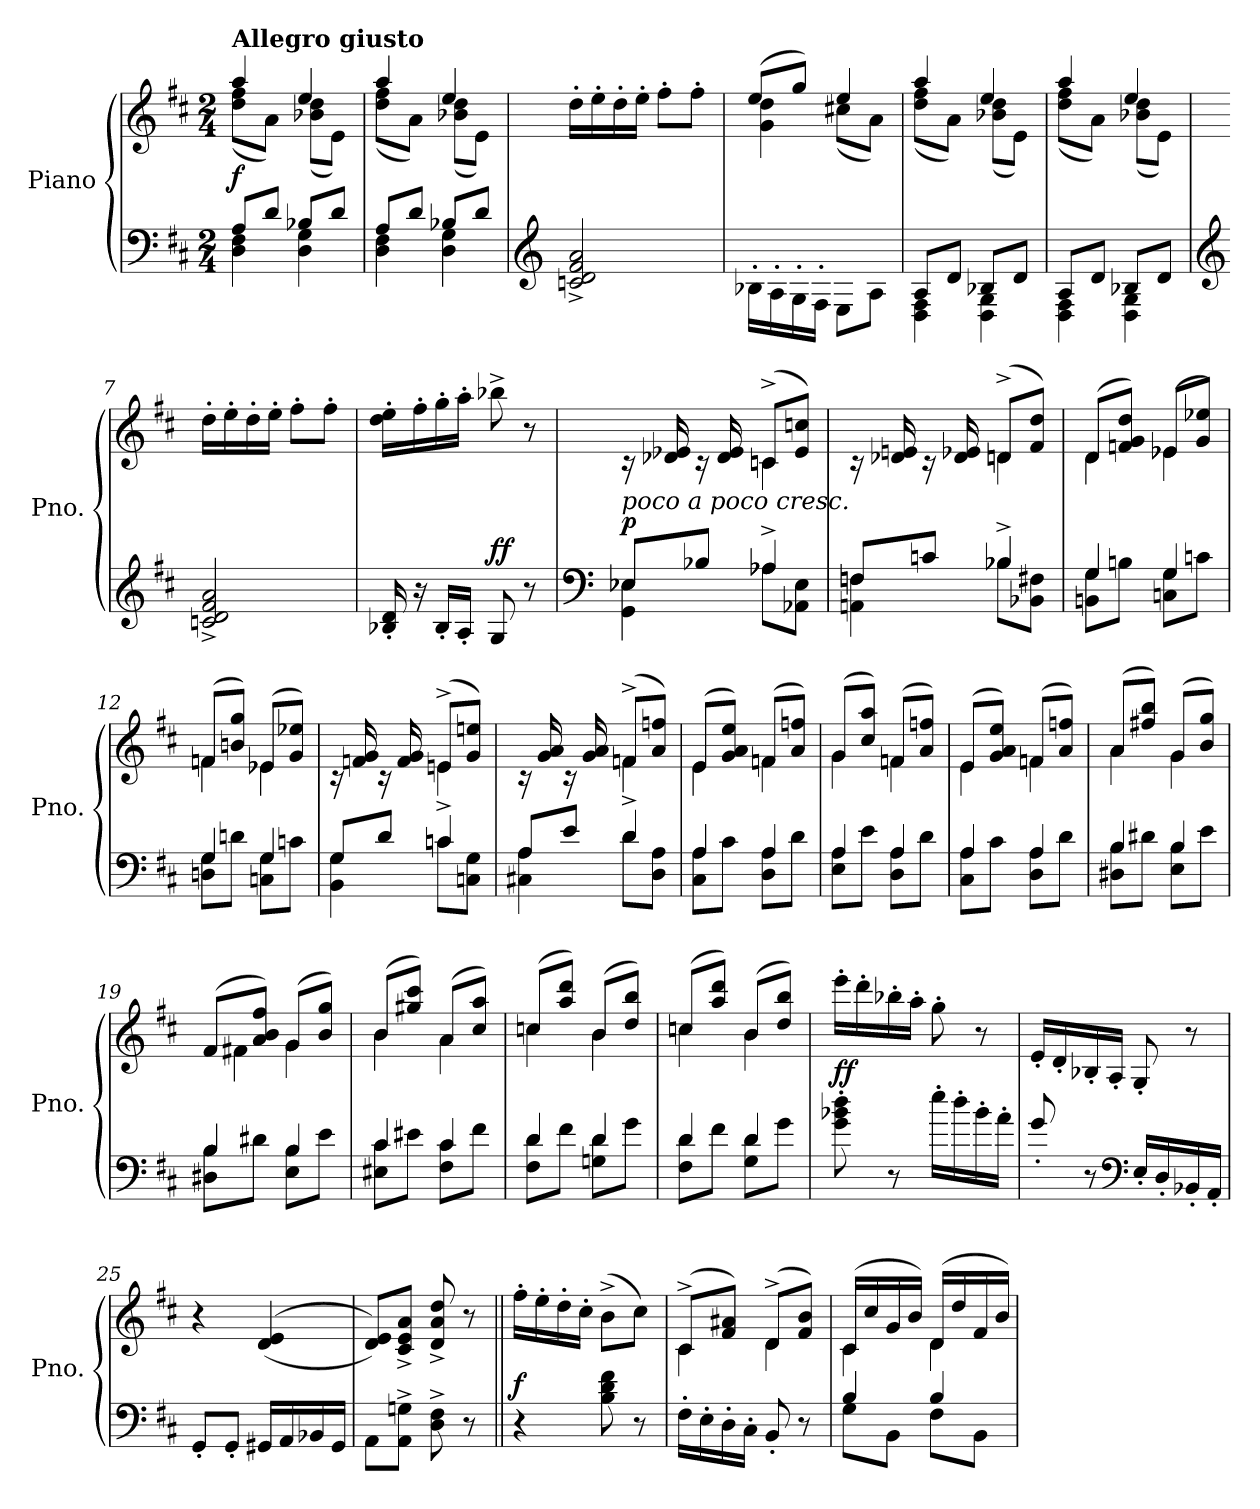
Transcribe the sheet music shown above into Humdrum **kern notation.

**kern	**kern	**dynam
*part1	*part1	*part1
*staff2	*staff1	*staff1/2
*I"Piano	*	*
*I'Pno.	*	*
*clefF4	*clefG2	*
*k[f#c#]	*k[f#c#]	*
*M2/4	*M2/4	*
=1	=1	=1
*^	*^	*
!	!	!LO:TX:a:B:t=Allegro giusto	!	!
!	!	!	!	!LO:DY:a=2
8A/L	4D\ 4F#\	4aa/	(>8dd\ 8ff#\L	f
8d/J	.	.	8a\J)	.
8B-X/L	4D\ 4G\	4ee/	(>8b-X\ 8dd\L	.
8d/J	.	.	8e\J)	.
=2	=2	=2	=2	=2
8A/L	4D\ 4F#\	4aa/	(>8dd\ 8ff#\L	.
8d/J	.	.	8a\J)	.
8B-X/L	4D\ 4G\	4ee/	(>8b-X\ 8dd\L	.
8d/J	.	.	8e\J)	.
*v	*v	*	*	*
*	*v	*v	*
=3	=3	=3
*clefG2	*	*
2cn/^ 2d/^ 2f#/^ 2a/^	16dd'\LL	.
.	16ee'\	.
.	16dd'\	.
.	16ee'\JJ	.
.	8ff#'\L	.
.	8ff#'\J	.
=4	=4	=4
*	*^	*
16B-X'\LL	(>8ee/L	4g\ 4dd\	.
16A'\	.	.	.
16G'\	8gg/J)	.	.
16F#'\JJ	.	.	.
8E\L	4ee/	(<8cc#X\L	.
8A\J	.	8a\J)	.
=5	=5	=5	=5
*^	*	*	*
8A/L	4D\ 4F#\	4aa/	(>8dd\ 8ff#\L	.
8d/J	.	.	8a\J)	.
8B-X/L	4D\ 4G\	4ee/	(>8b-X\ 8dd\L	.
8d/J	.	.	8e\J)	.
=6	=6	=6	=6	=6
8A/L	4D\ 4F#\	4aa/	(>8dd\ 8ff#\L	.
8d/J	.	.	8a\J)	.
8B-X/L	4D\ 4G\	4ee/	(>8b-X\ 8dd\L	.
8d/J	.	.	8e\J)	.
*v	*v	*	*	*
*	*v	*v	*
=7	=7	=7
*clefG2	*	*
2cn/^ 2d/^ 2f#/^ 2a/^	16dd'\LL	.
.	16ee'\	.
.	16dd'\	.
.	16ee'\JJ	.
.	8ff#'\L	.
.	8ff#'\J	.
!!LO:LB:g=z
=8	=8	=8
16B-X/' 16d/'	16dd\' 16ee\'LL	.
16r	16ff#'\	.
16B-'/LL	16gg'\	.
16A'/JJ	16aa'\JJ	.
!	!	!LO:DY:a=2
8G/	8bb-X^\	ff
8r	8r	.
=9	=9	=9
*clefF4	*	*
*^	*^	*
!LO:TX:a:i:t=poco a poco cresc.	!	!	!	!
!	!	!	!	!LO:DY:a=2
8E-X/L	4GG\ 4E-X\	16rc	4ryy	p
.	.	16d-X/ 16e-X/	.	.
8B-X/J	.	16rc	.	.
.	.	16d-/ 16e-/	.	.
4A-X^/	8A-X\L	(<8cn^/L	4cn\	.
.	8AA-X\ 8E-\J	8e-/ 8ccn/J)	.	.
=10	=10	=10	=10	=10
8Fn/L	4AAn\ 4Fn\	16rc	4ryy	.
.	.	16d-X/ 16en/	.	.
8cn/J	.	16rc	.	.
.	.	16d-/ 16e-X/	.	.
4B-X^/	8B-X\L	(>8dn^/L	4dn\	.
.	8BB-X\ 8F#X\J	8f#/ 8dd/J)	.	.
=11	=11	=11	=11	=11
4G/	8BBn\ 8G\L	(>8d/L	4d\	.
.	8Bn\J	8fn/ 8g/ 8dd/J)	.	.
4G/	8Cn\ 8G\L	(>8e-X/L	4e-X\	.
.	8cn\J	8g/ 8ee-X/J)	.	.
=12	=12	=12	=12	=12
4G/	8Dn\ 8G\L	(>8fn/L	4fn\	.
.	8dn\J	8bn/ 8gg/J)	.	.
4G/	8Cn\ 8G\L	(>8e-X/L	4e-X\	.
.	8cn\J	8g/ 8ee-X/J)	.	.
!!LO:LB:g=z	!!
=13	=13	=13	=13	=13
8G/L	4BB\ 4G\	16rc	4ryy	.
.	.	16fn/ 16g/	.	.
8d/J	.	16rc	.	.
.	.	16f/ 16g/	.	.
4cn^/	8cn\L	(>8e^/L	4en\	.
.	8Cn\ 8G\J	8g/ 8een/J)	.	.
=14	=14	=14	=14	=14
8A/L	4C#X\ 4A\	16rc	4ryy	.
.	.	16g/ 16a/	.	.
8e/J	.	16rc	.	.
.	.	16g/ 16a/	.	.
4d^/	8d\L	(>8fn^/L	4fn\	.
.	8D\ 8A\J	8a/ 8ffn/J)	.	.
=15	=15	=15	=15	=15
4A/	8C#\ 8A\L	(>8e/L	4e\	.
.	8c#\J	8g/ 8a/ 8ee/J)	.	.
4A/	8D\ 8A\L	(>8fn/L	4fn\	.
.	8d\J	8a/ 8ffn/J)	.	.
=16	=16	=16	=16	=16
4A/	8E\ 8A\L	(>8g/L	4g\	.
.	8e\J	8cc#/ 8aa/J)	.	.
4A/	8D\ 8A\L	(>8fn/L	4fn\	.
.	8d\J	8a/ 8ffn/J)	.	.
=17	=17	=17	=17	=17
4A/	8C#\ 8A\L	(>8e/L	4e\	.
.	8c#\J	8g/ 8a/ 8ee/J)	.	.
4A/	8D\ 8A\L	(>8fn/L	4fn\	.
.	8d\J	8a/ 8ffn/J)	.	.
=18	=18	=18	=18	=18
4B/	8D#X\ 8B\L	(>8a/L	4a\	.
.	8d#X\J	8ff#X/ 8bb/J)	.	.
4B/	8E\ 8B\L	(>8g/L	4g\	.
.	8e\J	8b/ 8gg/J)	.	.
=19	=19	=19	=19	=19
4B/	8D#X\ 8B\L	(>8f#/L	4f#X\	.
.	8d#X\J	8a/ 8b/ 8ff#/J)	.	.
4B/	8E\ 8B\L	(>8g/L	4g\	.
.	8e\J	8b/ 8gg/J)	.	.
!!LO:LB:g=z	!!
=20	=20	=20	=20	=20
4c#/	8E#X\ 8c#\L	(>8b/L	4b\	.
.	8e#X\J	8gg#X/ 8ccc#/J)	.	.
4c#/	8F#\ 8c#\L	(>8a/L	4a\	.
.	8f#\J	8cc#/ 8aa/J)	.	.
=21	=21	=21	=21	=21
4d/	8F#\ 8d\L	(>8ccn/L	4cc\	.
.	8f#\J	8aa/ 8ddd/J)	.	.
4d/	8Gn\ 8d\L	(>8b/L	4b\	.
.	8g\J	8dd/ 8bb/J)	.	.
=22	=22	=22	=22	=22
4d/	8F#\ 8d\L	(>8ccn/L	4ccn\	.
.	8f#\J	8aa/ 8ddd/J)	.	.
4d/	8G\ 8d\L	(>8b/L	4b\	.
.	8g\J	8dd/ 8bb/J)	.	.
*	*	*v	*v	*
=23	=23	=23	=23
!	!	!	!LO:DY:b
*v	*v	*	*
8g\' 8b-X\' 8dd\'	16eee'\LL	ff
.	16ddd'\	.
8r	16bb-X'\	.
.	16aa'\JJ	.
16ee'\LL	8gg'\	.
16dd'\	.	.
16b-'\	8r	.
16a'\JJ	.	.
=24	=24	=24
8g'/	16e'/LL	.
.	16d'/	.
8r	16B-X'/	.
.	16A'/JJ	.
*clefF4	*	*
16E'/LL	8G'/	.
16D'/	.	.
16BB-X'/	8r	.
16AA'/JJ	.	.
=25	=25	=25
8GG'/L	4r	.
8GG'/J	.	.
16GG#X/LL	(<(>4d/ 4e/	.
16AA/	.	.
16BB-X/	.	.
16GG#/JJ	.	.
!!LO:LB:g=z
=26	=26	=26
8AA\L	8d/ 8e/L))	.
8AA\^ 8Gn\^J	8c#/^ 8e/^ 8a/^J	.
8D\^ 8F#\^	8d/^ 8a/^ 8dd/^	.
8r	8r	.
=27||	=27||	=27||
!	!	!LO:DY:a=2
4r	16ff#'\LL	f
.	16ee'\	.
.	16dd'\	.
.	16cc#'\JJ	.
8B\ 8d\ 8f#\	(>8b^\L	.
8r	8cc#\J)	.
=28	=28	=28
*	*^	*
16F#'\LL	(<8c#^/L	4c#\	.
16E'\	.	.	.
16D'\	8f#/ 8a#X/J)	.	.
16C#'\JJ	.	.	.
8BB'/	(<8d^/L	4d\	.
8r	8f#/ 8b/J)	.	.
=29	=29	=29	=29
*^	*	*	*
4B/	8G\L	(<16c#/LL	4c#\	.
.	.	16cc#/	.	.
.	8BB\J	16g/	.	.
.	.	16b/JJ)	.	.
4B/	8F#\L	(<16d/LL	4d\	.
.	.	16dd/	.	.
.	8BB\J	16f#/	.	.
.	.	16b/JJ)	.	.
*v	*v	*	*	*
*	*v	*v	*
=	=	=
*-	*-	*-
